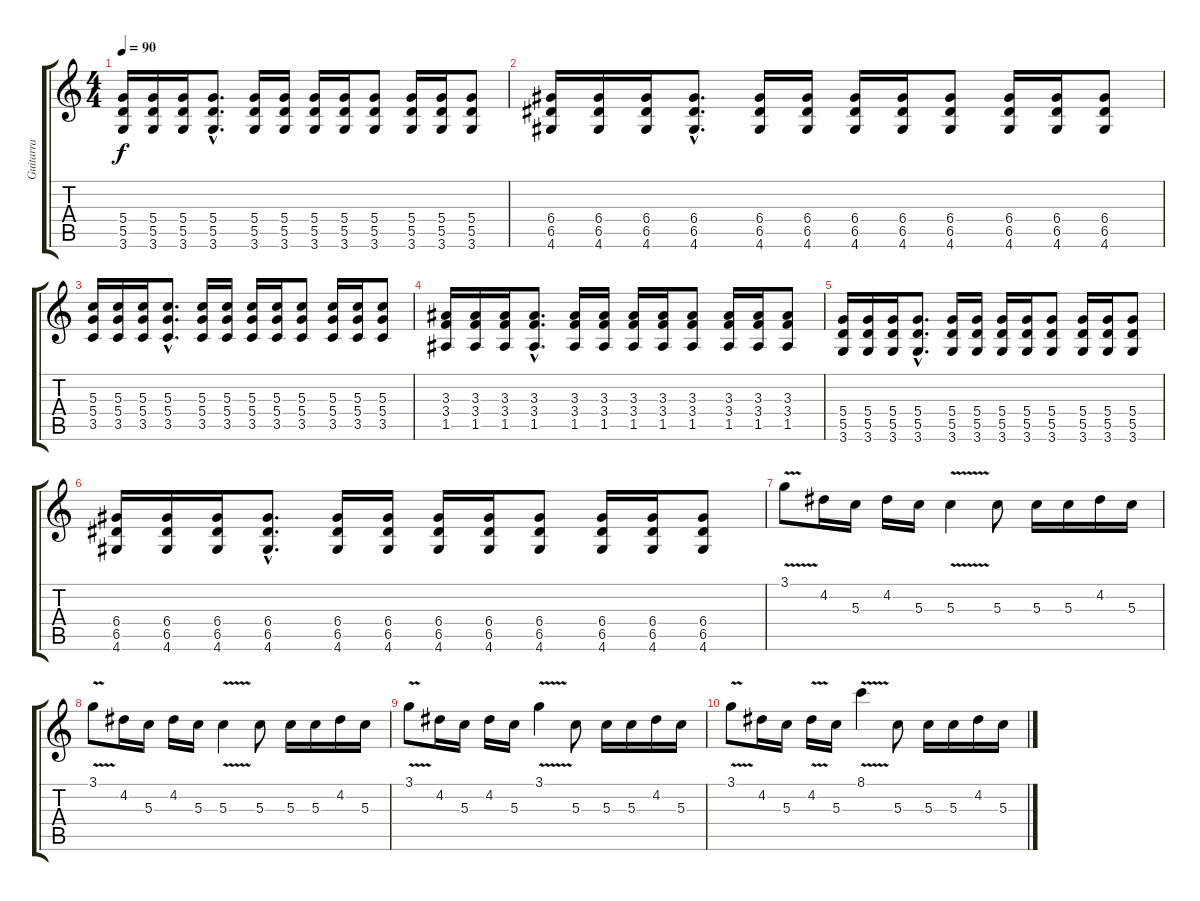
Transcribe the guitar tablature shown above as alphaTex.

\track ("Guitarra" "Guitarra") {instrument distortionguitar}
\staff {score tabs}
\tuning (E4 B3 G3 D3 A2 E2) {hide}
\ts (4 4)
\tempo 90
\clef g2
\ks c
(5.4 5.5 3.6).16{dy f} (5.4 5.5 3.6).16 (5.4 5.5 3.6).16 (5.4{hac} 5.5{hac} 3.6{hac}).8{d} (5.4 5.5 3.6).16 (5.4 5.5 3.6).16 (5.4 5.5 3.6).16 (5.4 5.5 3.6).16 (5.4 5.5 3.6).8 (5.4 5.5 3.6).16 (5.4 5.5 3.6).16 (5.4 5.5 3.6).8 |
(6.4 6.5 4.6).16 (6.4 6.5 4.6).16 (6.4 6.5 4.6).16 (6.4{hac} 6.5{hac} 4.6{hac}).8{d} (6.4 6.5 4.6).16 (6.4 6.5 4.6).16 (6.4 6.5 4.6).16 (6.4 6.5 4.6).16 (6.4 6.5 4.6).8 (6.4 6.5 4.6).16 (6.4 6.5 4.6).16 (6.4 6.5 4.6).8 |
(5.3 5.4 3.5).16 (5.3 5.4 3.5).16 (5.3 5.4 3.5).16 (5.3{hac} 5.4{hac} 3.5{hac}).8{d} (5.3 5.4 3.5).16 (5.3 5.4 3.5).16 (5.3 5.4 3.5).16 (5.3 5.4 3.5).16 (5.3 5.4 3.5).8 (5.3 5.4 3.5).16 (5.3 5.4 3.5).16 (5.3 5.4 3.5).8 |
(3.3 3.4 1.5).16 (3.3 3.4 1.5).16 (3.3 3.4 1.5).16 (3.3{hac} 3.4{hac} 1.5{hac}).8{d} (3.3 3.4 1.5).16 (3.3 3.4 1.5).16 (3.3 3.4 1.5).16 (3.3 3.4 1.5).16 (3.3 3.4 1.5).8 (3.3 3.4 1.5).16 (3.3 3.4 1.5).16 (3.3 3.4 1.5).8 |
(5.4 5.5 3.6).16 (5.4 5.5 3.6).16 (5.4 5.5 3.6).16 (5.4{hac} 5.5{hac} 3.6{hac}).8{d} (5.4 5.5 3.6).16 (5.4 5.5 3.6).16 (5.4 5.5 3.6).16 (5.4 5.5 3.6).16 (5.4 5.5 3.6).8 (5.4 5.5 3.6).16 (5.4 5.5 3.6).16 (5.4 5.5 3.6).8 |
(6.4 6.5 4.6).16 (6.4 6.5 4.6).16 (6.4 6.5 4.6).16 (6.4{hac} 6.5{hac} 4.6{hac}).8{d} (6.4 6.5 4.6).16 (6.4 6.5 4.6).16 (6.4 6.5 4.6).16 (6.4 6.5 4.6).16 (6.4 6.5 4.6).8 (6.4 6.5 4.6).16 (6.4 6.5 4.6).16 (6.4 6.5 4.6).8 |
3.1{v}.8 4.2.16 5.3.16 4.2.16 5.3.16 5.3{v}.4 5.3.8 5.3.16 5.3.16 4.2.16 5.3.16 |
3.1{v}.8 4.2.16 5.3.16 4.2.16 5.3.16 5.3{v}.4 5.3.8 5.3.16 5.3.16 4.2.16 5.3.16 |
3.1{v}.8 4.2.16 5.3.16 4.2.16 5.3.16 3.1{v}.4 5.3.8 5.3.16 5.3.16 4.2.16 5.3.16 |
3.1{v}.8 4.2.16 5.3.16 4.2{v}.16 5.3.16 8.1{v}.4 5.3.8 5.3.16 5.3.16 4.2.16 5.3.16
